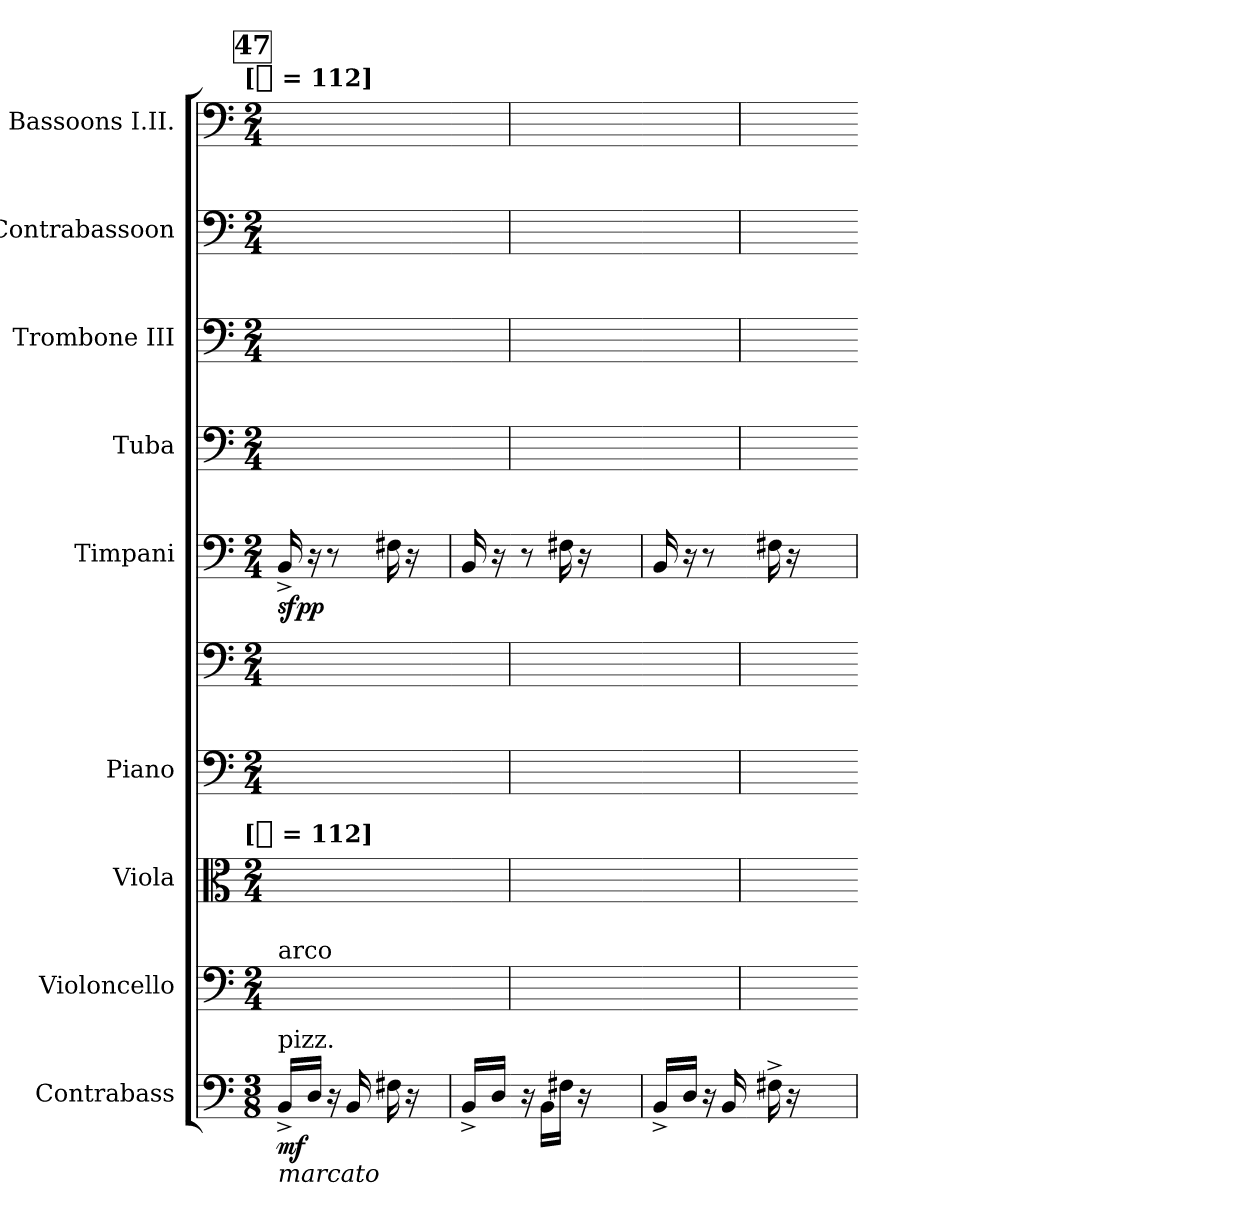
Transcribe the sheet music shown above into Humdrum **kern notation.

**kern	**dynam	**kern	**kern	**kern	**kern	**kern	**dynam	**kern	**kern	**kern	**kern
*part9	*part9	*part8	*part7	*part6	*part6	*part5	*part5	*part4	*part3	*part2	*part1
*staff10	*staff10	*staff9	*staff8	*staff7	*staff6	*staff5	*staff5	*staff4	*staff3	*staff2	*staff1
*I"Contrabass	*	*I"Violoncello	*I"Viola	*I"Piano	*	*I"Timpani	*	*I"Tuba	*I"Trombone III	*I"Contrabassoon	*I"Bassoons I.II.
*I'Cb.	*	*I'Vc.	*I'Vla.	*I'Pno.	*	*I'Timp.	*	*I'Tba.	*I'Tbn.	*I'Cbsn.	*I'Bsn.
*clefF4	*	*clefF4	*clefC3	*clefF4	*clefF4	*clefF4	*	*clefF4	*clefF4	*clefF4	*clefF4
*k[]	*	*k[]	*k[]	*k[]	*k[]	*k[]	*	*k[]	*k[]	*k[]	*k[]
!!LO:TX:omd:t=[[quarter] = 112]
*M3/8	*	*M2/4	*M2/4	*M2/4	*M2/4	*M2/4	*	*M2/4	*M2/4	*M2/4	*M2/4
*MM112	*	*MM112	*MM112	*MM112	*MM112	*MM112	*	*MM112	*MM112	*MM112	*MM112
!!LO:REH:place=s1:t=47
=	=	=	=	=	=	=	=	=	=	=	=
!	!	!	!LO:TX:t=[[quarter] = 112]	!	!	!	!	!	!	!	!
!	!	!LO:TX:a:t=arco	!	!	!	!	!	!	!	!	!
!LO:TX:b:i:t=marcato	!	!	!	!	!	!	!	!	!	!	!
!LO:TX:a:t=pizz.	!	!	!	!	!	!	!	!	!	!	!
16BB^LL	mf	64ryy	2ryy	16ryy	16ryy	16BB^	sfpp	16ryy	16ryy	16ryy	16ryy
.	.	32.ryy	.	.	.	.	.	.	.	.	.
16DJJ	.	8ryy	.	16ryy	16ryy	16r	.	16ryy	16ryy	16ryy	16ryy
16r	.	.	.	8ryy	8ryy	8r	.	8ryy	8ryy	8ryy	8ryy
16BB	.	16ryy	.	.	.	.	.	.	.	.	.
16F#X	.	16ryy	.	4ryy	4ryy	16F#X	.	4ryy	4ryy	4ryy	4ryy
16r	.	16ryy	.	.	.	16r	.	.	.	.	.
8ryy	.	8ryy	.	.	.	8ryy	.	.	.	.	.
=	=-	=-	=-	=-	=-	=	=-	=-	=-	=-	=-
16BB^LL	.	16ryy	8ryy	8ryy	8ryy	16BB	.	8ryy	8ryy	8ryy	8ryy
16DJJ	.	16ryy	.	.	.	16r	.	.	.	.	.
=-	=	=	=	=	=	=-	=	=	=	=	=
16r	.	16ryy	2ryy	2ryy	2ryy	8r	.	2ryy	2ryy	2ryy	2ryy
16BBLL	.	16ryy	.	.	.	.	.	.	.	.	.
16F#XJJ	.	16ryy	.	.	.	16F#X	.	.	.	.	.
16r	.	64ryy	.	.	.	16r	.	.	.	.	.
.	.	32.ryy	.	.	.	.	.	.	.	.	.
4ryy	.	4ryy	.	.	.	4ryy	.	.	.	.	.
=	=-	=-	=-	=-	=-	=	=-	=-	=-	=-	=-
16BB^LL	.	64ryy	4ryy	4ryy	4ryy	16BB	.	4ryy	4ryy	4ryy	4ryy
.	.	32.ryy	.	.	.	.	.	.	.	.	.
16DJJ	.	8ryy	.	.	.	16r	.	.	.	.	.
16r	.	.	.	.	.	8r	.	.	.	.	.
16BB	.	16ryy	.	.	.	.	.	.	.	.	.
=-	=	=	=	=	=	=-	=	=	=	=	=
16F#X^	.	16ryy	2ryy	2ryy	2ryy	16F#X	.	2ryy	2ryy	2ryy	2ryy
16r	.	16ryy	.	.	.	16r	.	.	.	.	.
4.ryy	.	4.ryy	.	.	.	4.ryy	.	.	.	.	.
=	=-	=-	=-	=-	=-	=	=-	=-	=-	=-	=-
*-	*-	*-	*-	*-	*-	*-	*-	*-	*-	*-	*-
